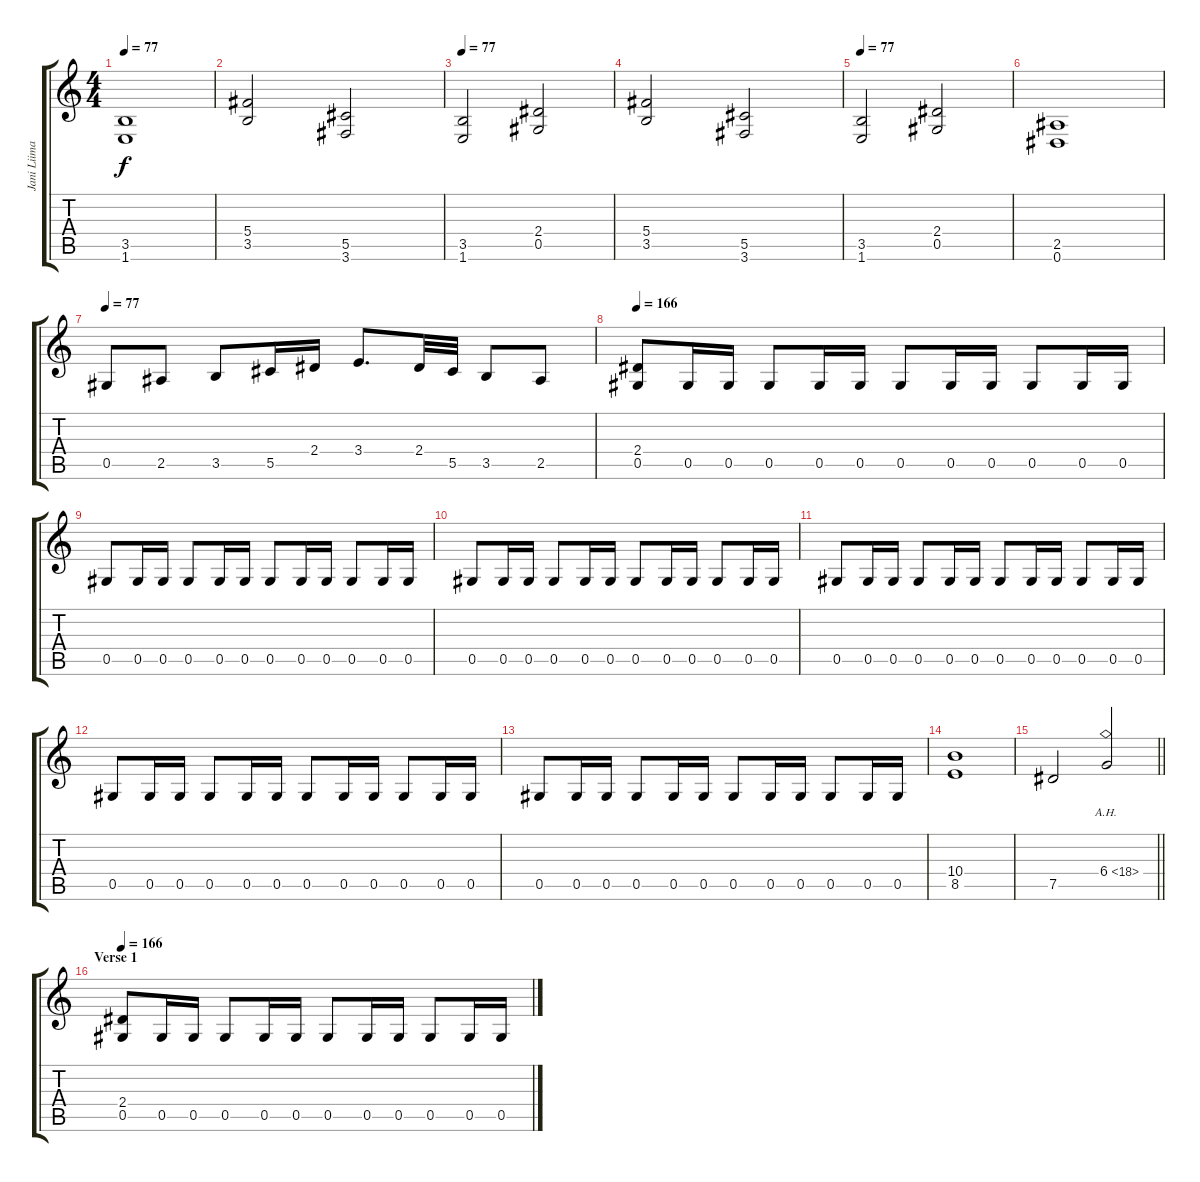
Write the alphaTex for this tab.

\track ("Jani Liimatainen" "Jani Liima") {mute instrument distortionguitar}
\staff {score tabs}
\tuning (Eb4 Bb3 Gb3 Db3 Ab2 Eb2) {hide}
\ts (4 4)
\tempo 77
\clef g2
\ks c
(3.5 1.6).1{dy f volume 14 instrument distortionguitar} |
(5.4 3.5).2 (5.5 3.6).2 |
\tempo 77
(3.5 1.6).2 (2.4 0.5).2 |
(5.4 3.5).2 (5.5 3.6).2 |
\tempo 77
(3.5 1.6).2 (2.4 0.5).2 |
(2.5 0.6).1 |
\tempo 77
0.5.8 2.5.8 3.5.8 5.5.16 2.4.16 3.4.8{d} 2.4.32 5.5.32 3.5.8 2.5.8 |
\tempo 166
(2.4 0.5).8 0.5.16 0.5.16 0.5.8 0.5.16 0.5.16 0.5.8 0.5.16 0.5.16 0.5.8 0.5.16 0.5.16 |
0.5.8 0.5.16 0.5.16 0.5.8 0.5.16 0.5.16 0.5.8 0.5.16 0.5.16 0.5.8 0.5.16 0.5.16 |
0.5.8 0.5.16 0.5.16 0.5.8 0.5.16 0.5.16 0.5.8 0.5.16 0.5.16 0.5.8 0.5.16 0.5.16 |
0.5.8 0.5.16 0.5.16 0.5.8 0.5.16 0.5.16 0.5.8 0.5.16 0.5.16 0.5.8 0.5.16 0.5.16 |
0.5.8 0.5.16 0.5.16 0.5.8 0.5.16 0.5.16 0.5.8 0.5.16 0.5.16 0.5.8 0.5.16 0.5.16 |
0.5.8 0.5.16 0.5.16 0.5.8 0.5.16 0.5.16 0.5.8 0.5.16 0.5.16 0.5.8 0.5.16 0.5.16 |
(10.4 8.5).1 |
\barLineRight lightlight
7.5.2 6.4{ah 12}.2 |
\section ("" "Verse 1")
\tempo 163
\tempo 166
(2.4 0.5).8 0.5.16 0.5.16 0.5.8 0.5.16 0.5.16 0.5.8 0.5.16 0.5.16 0.5.8 0.5.16 0.5.16
